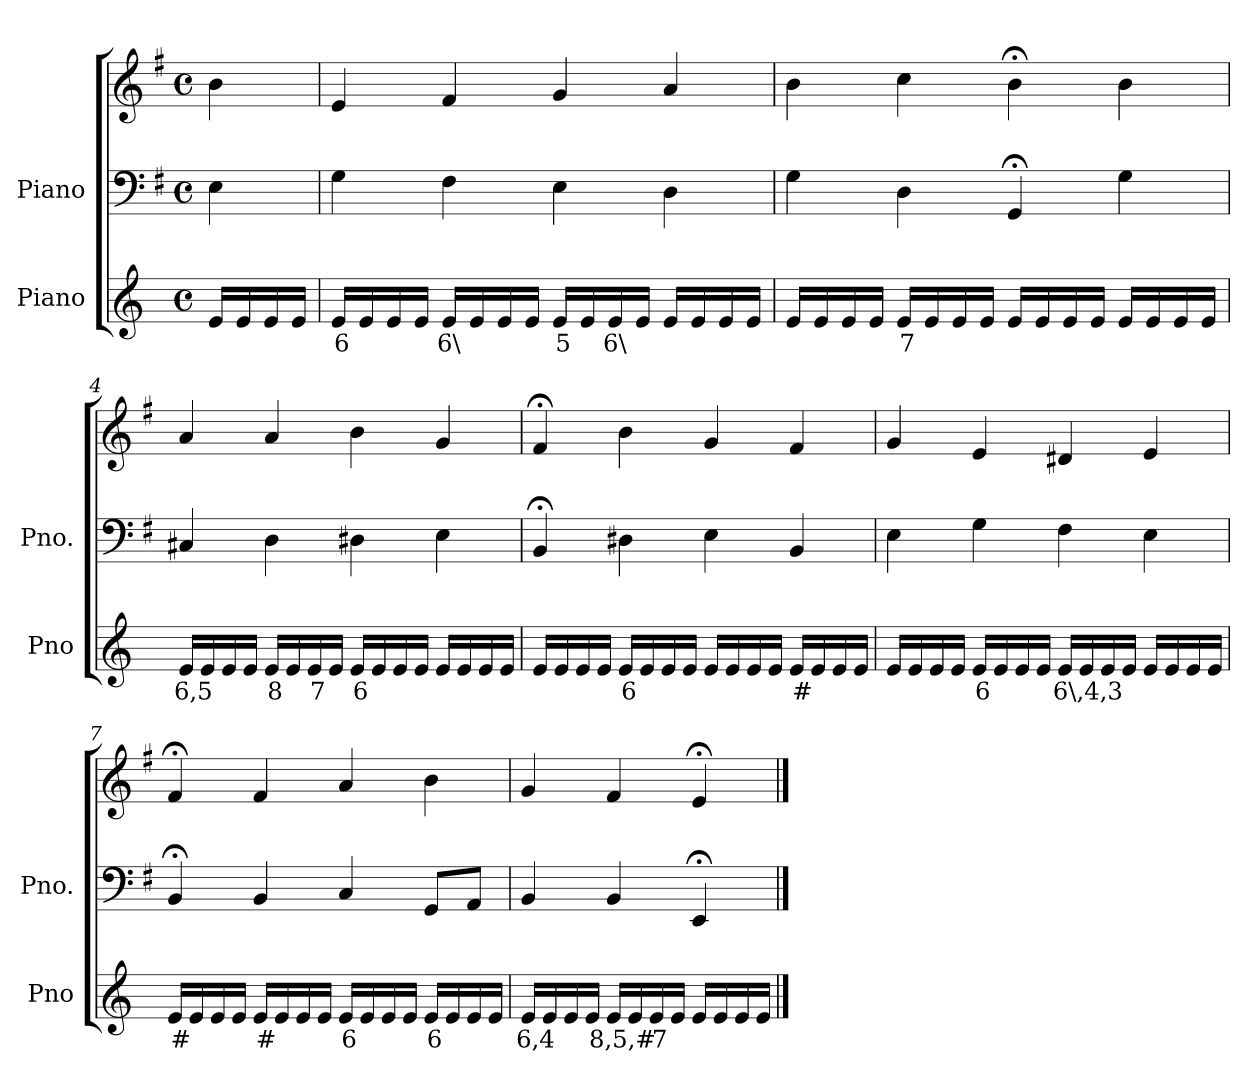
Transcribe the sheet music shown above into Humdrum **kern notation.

**kern	**text	**kern	**kern
*part2	*part2	*part1	*part1
*staff3	*staff3	*staff2	*staff1
*I"Piano	*	*I"Piano	*
*I'Pno	*	*I'Pno.	*
*clefG2	*	*clefF4	*clefG2
*k[]	*	*k[f#]	*k[f#]
*M4/4	*	*M4/4	*M4/4
*met(c)	*	*met(c)	*met(c)
=1	=1	=1	=1
16e/LL	.	4E\	4b\
16e/	.	.	.
16e/	.	.	.
16e/JJ	.	.	.
=2	=2	=2	=2
!	!LO:LY:b	!	!
16e/LL	6	4G\	4e/
16e/	.	.	.
16e/	.	.	.
16e/JJ	.	.	.
!	!LO:LY:b	!	!
16e/LL	6\	4F#\	4f#/
16e/	.	.	.
16e/	.	.	.
16e/JJ	.	.	.
!	!LO:LY:b	!	!
16e/LL	5	4E\	4g/
16e/	.	.	.
!	!LO:LY:b	!	!
16e/	6\	.	.
16e/JJ	.	.	.
16e/LL	.	4D\	4a/
16e/	.	.	.
16e/	.	.	.
16e/JJ	.	.	.
=3	=3	=3	=3
16e/LL	.	4G\	4b\
16e/	.	.	.
16e/	.	.	.
16e/JJ	.	.	.
!	!LO:LY:b	!	!
16e/LL	7	4D\	4cc\
16e/	.	.	.
16e/	.	.	.
16e/JJ	.	.	.
16e/LL	.	4GG;</	4b;<\
16e/	.	.	.
16e/	.	.	.
16e/JJ	.	.	.
16e/LL	.	4G\	4b\
16e/	.	.	.
16e/	.	.	.
16e/JJ	.	.	.
=4	=4	=4	=4
!	!LO:LY:b	!	!
16e/LL	6,5	4C#X/	4a/
16e/	.	.	.
16e/	.	.	.
16e/JJ	.	.	.
!	!LO:LY:b	!	!
16e/LL	8	4D\	4a/
16e/	.	.	.
!	!LO:LY:b	!	!
16e/	7	.	.
16e/JJ	.	.	.
!	!LO:LY:b	!	!
16e/LL	6	4D#X\	4b\
16e/	.	.	.
16e/	.	.	.
16e/JJ	.	.	.
16e/LL	.	4E\	4g/
16e/	.	.	.
16e/	.	.	.
16e/JJ	.	.	.
=5	=5	=5	=5
16e/LL	.	4BB;</	4f#;</
16e/	.	.	.
16e/	.	.	.
16e/JJ	.	.	.
!	!LO:LY:b	!	!
16e/LL	6	4D#X\	4b\
16e/	.	.	.
16e/	.	.	.
16e/JJ	.	.	.
16e/LL	.	4E\	4g/
16e/	.	.	.
16e/	.	.	.
16e/JJ	.	.	.
!	!LO:LY:b	!	!
16e/LL	#	4BB/	4f#/
16e/	.	.	.
16e/	.	.	.
16e/JJ	.	.	.
=6	=6	=6	=6
16e/LL	.	4E\	4g/
16e/	.	.	.
16e/	.	.	.
16e/JJ	.	.	.
!	!LO:LY:b	!	!
16e/LL	6	4G\	4e/
16e/	.	.	.
16e/	.	.	.
16e/JJ	.	.	.
!	!LO:LY:b	!	!
16e/LL	6\,4,3	4F#\	4d#X/
16e/	.	.	.
16e/	.	.	.
16e/JJ	.	.	.
16e/LL	.	4E\	4e/
16e/	.	.	.
16e/	.	.	.
16e/JJ	.	.	.
=7	=7	=7	=7
!	!LO:LY:b	!	!
16e/LL	#	4BB;</	4f#;</
16e/	.	.	.
16e/	.	.	.
16e/JJ	.	.	.
!	!LO:LY:b	!	!
16e/LL	#	4BB/	4f#/
16e/	.	.	.
16e/	.	.	.
16e/JJ	.	.	.
!	!LO:LY:b	!	!
16e/LL	6	4C/	4a/
16e/	.	.	.
16e/	.	.	.
16e/JJ	.	.	.
!	!LO:LY:b	!	!
16e/LL	6	8GG/L	4b\
16e/	.	.	.
16e/	.	8AA/J	.
16e/JJ	.	.	.
=8	=8	=8	=8
!	!LO:LY:b	!	!
16e/LL	6,4	4BB/	4g/
16e/	.	.	.
16e/	.	.	.
16e/JJ	.	.	.
!	!LO:LY:b	!	!
16e/LL	8,5,#	4BB/	4f#/
16e/	.	.	.
!	!LO:LY:b	!	!
16e/	7	.	.
16e/JJ	.	.	.
16e/LL	.	4EE;</	4e;</
16e/	.	.	.
16e/	.	.	.
16e/JJ	.	.	.
==	==	==	==
*-	*-	*-	*-
